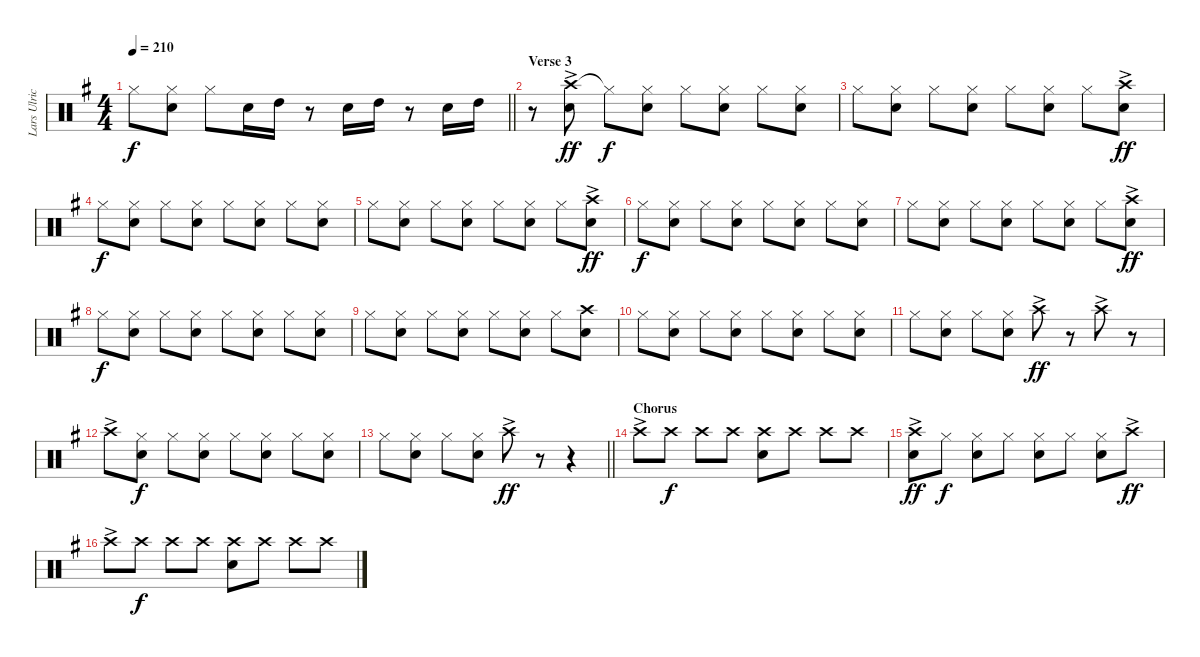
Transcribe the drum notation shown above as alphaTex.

\track ("Lars Ulrich" "Lars Ulric") {instrument percussion}
\staff {score}
\articulation defaults
\ts (4 4)
\tempo 210
\clef neutral
\barLineRight lightlight
\ks g "Hi-Hat (closed)".8{dy f}
("Hi-Hat (closed)" "Electric Snare (hit)").8 "Hi-Hat (closed)".8 "Electric Snare (hit)".16 "High Tom (hit)".16 r.8 "Electric Snare (hit)".16 "High Tom (hit)".16 r.8 "Electric Snare (hit)".16 "High Tom (hit)".16 |
\section ("" "Verse 3")
r.8 ("Crash high (hit)"{ac} "Electric Snare (hit)").8{dy ff} "Hi-Hat (closed)"{t}.8{dy f} ("Hi-Hat (closed)" "Electric Snare (hit)").8 "Hi-Hat (closed)".8 ("Hi-Hat (closed)" "Electric Snare (hit)").8 "Hi-Hat (closed)".8 ("Hi-Hat (closed)" "Electric Snare (hit)").8 |
"Hi-Hat (closed)".8 ("Hi-Hat (closed)" "Electric Snare (hit)").8 "Hi-Hat (closed)".8 ("Hi-Hat (closed)" "Electric Snare (hit)").8 "Hi-Hat (closed)".8 ("Hi-Hat (closed)" "Electric Snare (hit)").8 "Hi-Hat (closed)".8 ("Crash high (hit)"{ac} "Electric Snare (hit)").8{dy ff} |
"Hi-Hat (closed)".8{dy f} ("Hi-Hat (closed)" "Electric Snare (hit)").8 "Hi-Hat (closed)".8 ("Hi-Hat (closed)" "Electric Snare (hit)").8 "Hi-Hat (closed)".8 ("Hi-Hat (closed)" "Electric Snare (hit)").8 "Hi-Hat (closed)".8 ("Hi-Hat (closed)" "Electric Snare (hit)").8 |
"Hi-Hat (closed)".8 ("Hi-Hat (closed)" "Electric Snare (hit)").8 "Hi-Hat (closed)".8 ("Hi-Hat (closed)" "Electric Snare (hit)").8 "Hi-Hat (closed)".8 ("Hi-Hat (closed)" "Electric Snare (hit)").8 "Hi-Hat (closed)".8 ("Crash high (hit)"{ac} "Electric Snare (hit)").8{dy ff} |
"Hi-Hat (closed)".8{dy f} ("Hi-Hat (closed)" "Electric Snare (hit)").8 "Hi-Hat (closed)".8 ("Hi-Hat (closed)" "Electric Snare (hit)").8 "Hi-Hat (closed)".8 ("Hi-Hat (closed)" "Electric Snare (hit)").8 "Hi-Hat (closed)".8 ("Hi-Hat (closed)" "Electric Snare (hit)").8 |
"Hi-Hat (closed)".8 ("Hi-Hat (closed)" "Electric Snare (hit)").8 "Hi-Hat (closed)".8 ("Hi-Hat (closed)" "Electric Snare (hit)").8 "Hi-Hat (closed)".8 ("Hi-Hat (closed)" "Electric Snare (hit)").8 "Hi-Hat (closed)".8 ("Crash high (hit)"{ac} "Electric Snare (hit)").8{dy ff} |
"Hi-Hat (closed)".8{dy f} ("Hi-Hat (closed)" "Electric Snare (hit)").8 "Hi-Hat (closed)".8 ("Hi-Hat (closed)" "Electric Snare (hit)").8 "Hi-Hat (closed)".8 ("Hi-Hat (closed)" "Electric Snare (hit)").8 "Hi-Hat (closed)".8 ("Hi-Hat (closed)" "Electric Snare (hit)").8 |
"Hi-Hat (closed)".8 ("Hi-Hat (closed)" "Electric Snare (hit)").8 "Hi-Hat (closed)".8 ("Hi-Hat (closed)" "Electric Snare (hit)").8 "Hi-Hat (closed)".8 ("Hi-Hat (closed)" "Electric Snare (hit)").8 "Hi-Hat (closed)".8 ("Crash high (hit)" "Electric Snare (hit)").8 |
"Hi-Hat (closed)".8 ("Hi-Hat (closed)" "Electric Snare (hit)").8 "Hi-Hat (closed)".8 ("Hi-Hat (closed)" "Electric Snare (hit)").8 "Hi-Hat (closed)".8 ("Hi-Hat (closed)" "Electric Snare (hit)").8 "Hi-Hat (closed)".8 ("Hi-Hat (closed)" "Electric Snare (hit)").8 |
"Hi-Hat (closed)".8 ("Hi-Hat (closed)" "Electric Snare (hit)").8 "Hi-Hat (closed)".8 ("Hi-Hat (closed)" "Electric Snare (hit)").8 "Crash high (hit)"{ac}.8{dy ff} r.8 "Crash high (hit)"{ac}.8 r.8 |
"Crash high (hit)"{ac}.8 ("Hi-Hat (closed)" "Electric Snare (hit)").8{dy f} "Hi-Hat (closed)".8 ("Hi-Hat (closed)" "Electric Snare (hit)").8 "Hi-Hat (closed)".8 ("Hi-Hat (closed)" "Electric Snare (hit)").8 "Hi-Hat (closed)".8 ("Hi-Hat (closed)" "Electric Snare (hit)").8 |
\barLineRight lightlight "Hi-Hat (closed)".8
("Hi-Hat (closed)" "Electric Snare (hit)").8 "Hi-Hat (closed)".8 ("Hi-Hat (closed)" "Electric Snare (hit)").8 "Crash high (hit)"{ac}.8{dy ff} r.8 r.4 |
\section ("" "Chorus")
"Crash high (hit)"{ac}.8 "Crash high (hit)".8{dy f} "Crash high (hit)".8 "Crash high (hit)".8 ("Crash high (hit)" "Electric Snare (hit)").8 "Crash high (hit)".8 "Crash high (hit)".8 "Crash high (hit)".8 |
("Crash high (hit)"{ac} "Electric Snare (hit)").8{dy ff} "Hi-Hat (closed)".8{dy f} ("Hi-Hat (closed)" "Electric Snare (hit)").8 "Hi-Hat (closed)".8 ("Hi-Hat (closed)" "Electric Snare (hit)").8 "Hi-Hat (closed)".8 ("Hi-Hat (closed)" "Electric Snare (hit)").8 "Crash high (hit)"{ac}.8{dy ff} |
"Crash high (hit)"{ac}.8 "Crash high (hit)".8{dy f} "Crash high (hit)".8 "Crash high (hit)".8 ("Crash high (hit)" "Electric Snare (hit)").8 "Crash high (hit)".8 "Crash high (hit)".8 "Crash high (hit)".8
